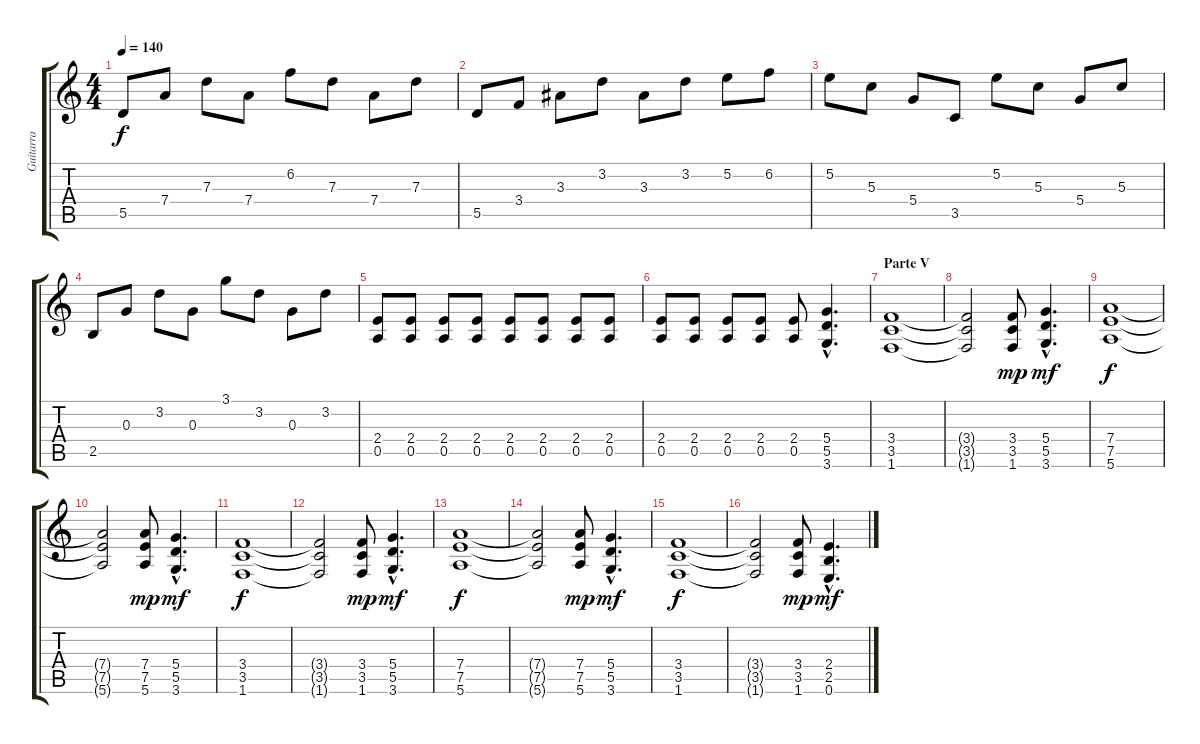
\track ("Guitarra" "Guitarra") {instrument distortionguitar}
\staff {score tabs}
\tuning (E4 B3 G3 D3 A2 E2) {hide}
\ts (4 4)
\tempo 140
\clef g2
\ks c
5.5.8{dy f} 7.4.8 7.3.8 7.4.8 6.2.8 7.3.8 7.4.8 7.3.8 |
5.5.8 3.4.8 3.3.8 3.2.8 3.3.8 3.2.8 5.2.8 6.2.8 |
5.2.8 5.3.8 5.4.8 3.5.8 5.2.8 5.3.8 5.4.8 5.3.8 |
2.5.8 0.3.8 3.2.8 0.3.8 3.1.8 3.2.8 0.3.8 3.2.8 |
(2.4 0.5).8{volume 5} (2.4 0.5).8{volume 11} (2.4 0.5).8 (2.4 0.5).8 (2.4 0.5).8 (2.4 0.5).8 (2.4 0.5).8 (2.4 0.5).8 |
(2.4 0.5).8 (2.4 0.5).8 (2.4 0.5).8 (2.4 0.5).8 (2.4 0.5).8 (5.4{hac} 5.5{hac} 3.6{hac}).4{d} |
\section ("" "Parte V")
(3.4 3.5 1.6).1{volume 11 instrument distortionguitar} |
(3.4{t} 3.5{t} 1.6{t}).2 (3.4 3.5 1.6).8{dy mp} (5.4{hac} 5.5{hac} 3.6{hac}).4{d dy mf} |
(7.4 7.5 5.6).1{dy f} |
(7.4{t} 7.5{t} 5.6{t}).2 (7.4 7.5 5.6).8{dy mp} (5.4{hac} 5.5{hac} 3.6{hac}).4{d dy mf} |
(3.4 3.5 1.6).1{dy f} |
(3.4{t} 3.5{t} 1.6{t}).2 (3.4 3.5 1.6).8{dy mp} (5.4{hac} 5.5{hac} 3.6{hac}).4{d dy mf} |
(7.4 7.5 5.6).1{dy f} |
(7.4{t} 7.5{t} 5.6{t}).2 (7.4 7.5 5.6).8{dy mp} (5.4{hac} 5.5{hac} 3.6{hac}).4{d dy mf} |
(3.4 3.5 1.6).1{dy f} |
(3.4{t} 3.5{t} 1.6{t}).2 (3.4 3.5 1.6).8{dy mp} (2.4{hac} 2.5{hac} 0.6{hac}).4{d dy mf}
